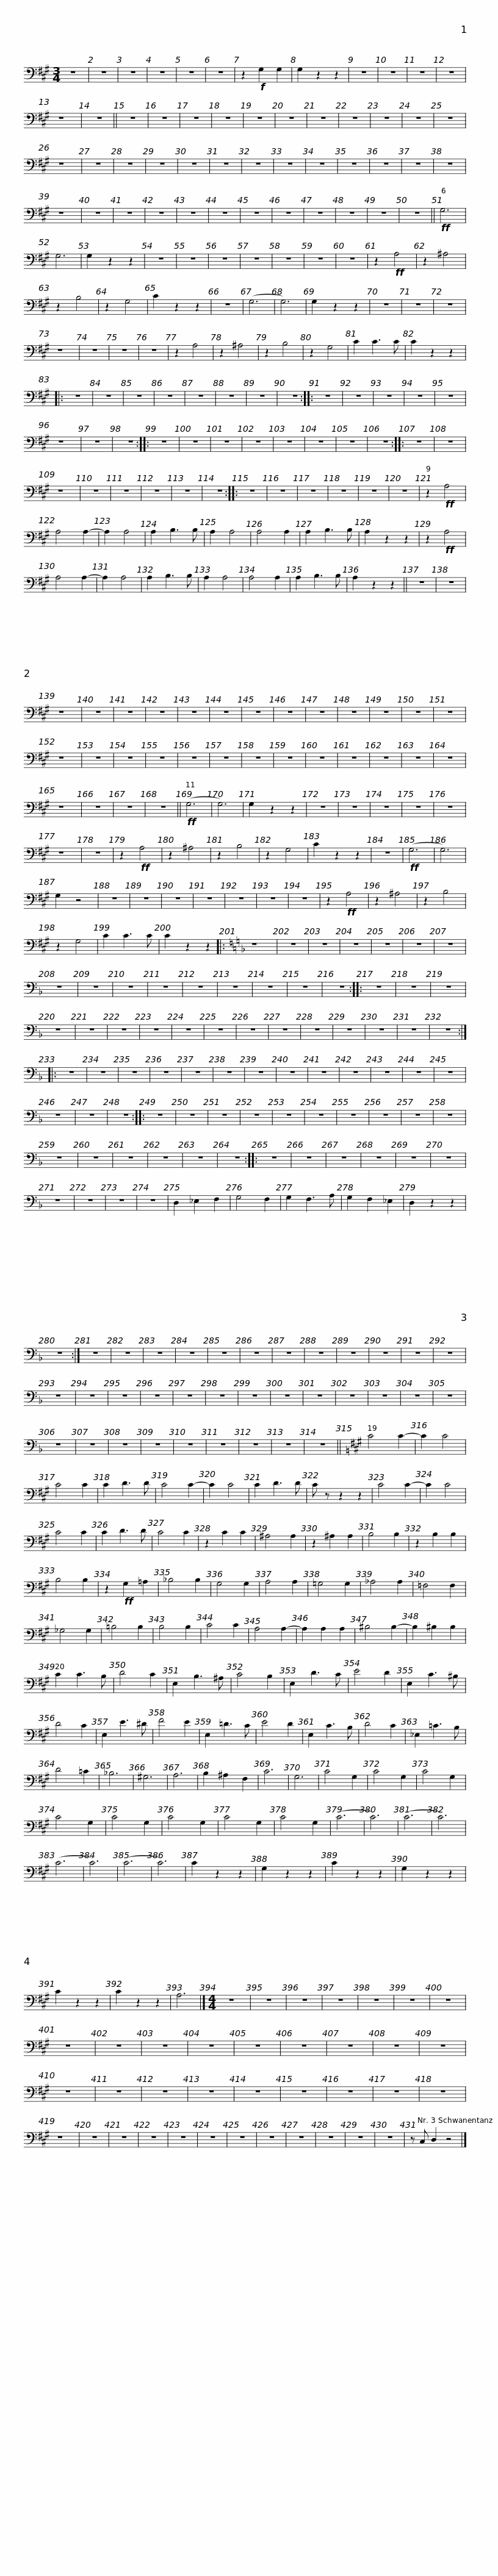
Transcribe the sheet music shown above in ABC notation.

X:1
L:1/8
M:3/4
I:linebreak $
K:A
V:1 bass
V:1
 z6 | z6 | z6 | z6 | z6 | %5
 z6 | z2!f! G,2 G,2 | G,2 z2 z2 | z6 | z6 | %10
 z6 | z6 | z6 | z6 || z6 | %15
 z6 | z6 | z6 | z6 | z6 | %20
 z6 | z6 | z6 | z6 | z6 | %25
 z6 | z6 | z6 | z6 | z6 | %30
 z6 | z6 | z6 | z6 | z6 | %35
 z6 | z6 | z6 | z6 | z6 | %40
 z6 | z6 | z6 | z6 | z6 | %45
 z6 | z6 | z6 | z6 | z6 || %50
!ff! G,6 | G,6 | G,2 z2 z2 | z6 | z6 | %55
 z6 | z6 | z6 | z6 | z6 | %60
 z2!ff! A,4 | z2 ^A,4 | z2 B,4 | z2 G,4 |$ C2 z2 z2 | %65
 z6 | (G,6 | G,6) | G,2 z2 z2 | z6 | %70
 z6 | z6 | z6 | z6 | z6 | %75
 z6 | z2 A,4 | z2 ^A,4 | z2 B,4 | z2 G,4 | %80
 C2 C3 C | C2 z2 z2 |: z6 | z6 | z6 | %85
 z6 | z6 | z6 | z6 | z6 ::$ %90
 z6 | z6 | z6 | z6 | z6 | %95
 z6 | z6 | z6 :: z6 | z6 | %100
 z6 | z6 | z6 | z6 | z6 | %105
 z6 :: z6 | z6 | z6 | z6 | %110
 z6 | z6 | z6 | z6 :: z6 | %115
 z6 | z6 | z6 | z6 | z6 | %120
 z2!ff! A,4 | A,4 A,2- | A,2 A,4 | A,2 B,3 B, | A,2 A,4 | %125
 A,4 A,2 | A,2 B,3 B, | A,2 z2 z2 |$ z2!ff! A,4 | A,4 A,2- | %130
 A,2 A,4 | A,2 B,3 B, | A,2 A,4 | A,4 A,2 | A,2 B,3 B, | %135
 A,2 z2 z2 || z6 | z6 | z6 | z6 | %140
 z6 | z6 | z6 | z6 | z6 | %145
 z6 | z6 | z6 | z6 | z6 | %150
 z6 | z6 | z6 | z6 | z6 | %155
 z6 | z6 | z6 | z6 | z6 | %160
 z6 | z6 | z6 | z6 | z6 | %165
 z6 | z6 | z6 ||!ff! (G,6 | G,6) | %170
 G,2 z2 z2 | z6 | z6 | z6 | z6 | %175
 z6 | z6 | z6 | z2!ff! A,4 |$ z2 ^A,4 | %180
 z2 B,4 | z2 G,4 | C2 z2 z2 | z6 |!ff! (G,6 | %185
 G,6) | G,2 z4 | z6 | z6 | z6 | %190
 z6 | z6 | z6 | z6 | z2!ff! A,4 | %195
 z2 ^A,4 | z2 B,4 | z2 G,4 | C2 C3 C |$ C2 z2 z2 |: %200
[K:F] z6 | z6 | z6 | z6 | z6 | %205
 z6 | z6 | z6 | z6 | z6 | %210
 z6 | z6 | z6 | z6 | z6 | %215
 z6 :: z6 | z6 | z6 | z6 | %220
 z6 | z6 | z6 | z6 | z6 | %225
 z6 | z6 | z6 | z6 | z6 | %230
 z6 | z6 :: z6 | z6 | z6 | %235
 z6 | z6 | z6 | z6 | z6 | %240
 z6 | z6 | z6 | z6 | z6 | %245
 z6 | z6 | z6 :: z6 | z6 | %250
 z6 | z6 | z6 | z6 | z6 | %255
 z6 | z6 | z6 | z6 | z6 | %260
 z6 | z6 | z6 | z6 :: z6 | %265
 z6 | z6 | z6 | z6 | z6 | %270
 z6 | z6 | z6 | z6 | D,2 _E,2 F,2 | %275
 G,4 F,2 | G,2 F,3 A, | G,2 F,2 _E,2 |$ D,2 z2 z2 | z6 :| %280
 z6 | z6 | z6 | z6 | z6 | %285
 z6 | z6 | z6 | z6 | z6 | %290
 z6 | z6 | z6 | z6 | z6 | %295
 z6 | z6 | z6 | z6 | z6 | %300
 z6 | z6 | z6 | z6 | z6 | %305
 z6 | z6 | z6 | z6 | z6 | %310
 z6 | z6 | z6 | z6 ||[K:A] C4 C2- | %315
 C2 C4 | C4 C2 | C2 D3 D | C4 C2- | C2 C4 | %320
 C2 D3 D | C z z2 z2 |$ C4 C2- | C2 C4 | C4 C2 | %325
 C2 D3 D | C4 C2 | z2 C2 C2 | ^A,4 A,2 | z2 ^A,2 A,2 | %330
 B,4 B,2 | z2 B,2 B,2 | B,4 B,2 | z2!ff! G,2 =A,2 | _B,4 B,2 |$ %335
 G,4 G,2 | A,4 A,2 | =G,4 G,2 | _A,4 A,2 | =F,4 F,2 | %340
 _G,4 G,2 | =B,4 B,2 | B,4 B,2 | C4 C2 | A,4 A,2- | %345
 A,2 A,2 A,2 | ^B,4 B,2- | B,2 ^B,2 B,2 | C2 C3 B, |$ D4 C2 | %350
 E,2 B,3 ^A, | C4 B,2 | E,2 D3 C | E4 D2 | E,2 C3 ^B, | %355
 D4 C2 | E,2 E3 ^D | F4 E2 | E,2 =D3 C | E4 D2 |$ %360
 E,2 C3 B, | D4 C2 | _E,2 =C3 B, | D4 =C2 | _B,6 | %365
 ^G,6 | A,6 | B,2 ^A,2 F,2 | C6 | G,6 | %370
 C4 G,2 | C4 G,2 | C4 G,2 | C4 G,2 |$ C4 G,2 | %375
 C4 G,2 | C4 G,2 | C4 G,2 | (C6 | C6) | %380
 (C6 | C6) | (C6 | C6) | (C6 | %385
 C6) | C2 z2 z2 | G,2 z2 z2 | C2 z2 z2 |$ G,2 z2 z2 | %390
 C2 z2 z2 | C2 z2 z2 | A,6 |]$[M:4/4] z8 | z8 | %395
 z8 | z8 | z8 | z8 | z8 | %400
 z8 | z8 | z8 | z8 | z8 | %405
 z8 | z8 | z8 | z8 | z8 | %410
 z8 | z8 | z8 | z8 | z8 | %415
 z8 | z8 | z8 | z8 | z8 | %420
 z8 | z8 | z8 | z8 | z8 | %425
 z8 | z8 | z8 | z8 | z8 | %430
 z C, D,2 z4 |] %431
